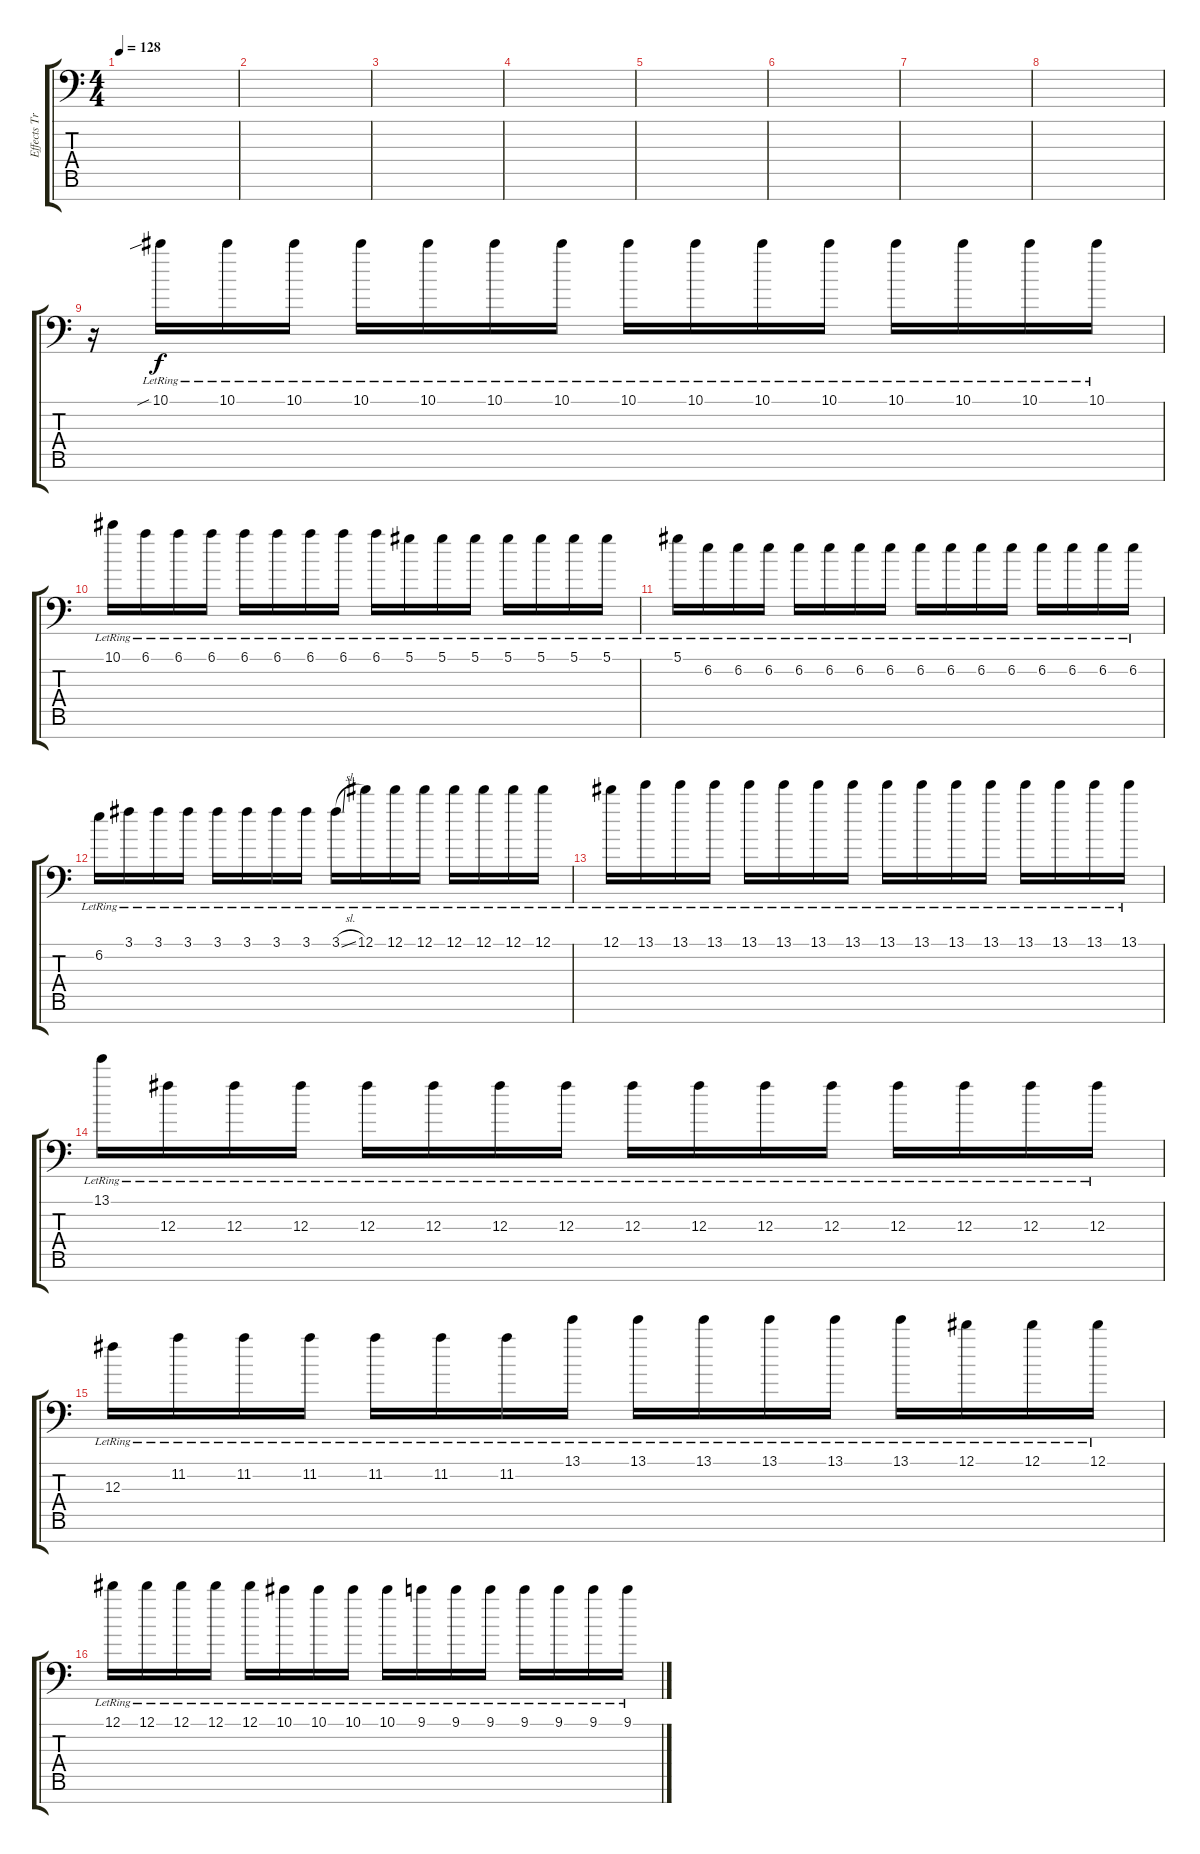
\track ("Effects Track" "Effects Tr") {instrument distortionguitar}
\staff {score tabs}
\tuning (Eb4 Bb3 Gb3 Db3 Ab2 Eb2 Ab1) {hide}
\ts (4 4)
\tempo 128
\clef f4
\ks c
|
|
|
|
|
|
|
|
r.16{volume 8 instrument electricguitarjazz} 10.1{sib lr}.16 10.1{lr}.16 10.1{lr}.16 10.1{lr}.16 10.1{lr}.16 10.1{lr}.16 10.1{lr}.16 10.1{lr}.16 10.1{lr}.16 10.1{lr}.16 10.1{lr}.16 10.1{lr}.16 10.1{lr}.16 10.1{lr}.16 10.1{lr}.16 |
10.1{lr}.16 6.1{lr}.16 6.1{lr}.16 6.1{lr}.16 6.1{lr}.16 6.1{lr}.16 6.1{lr}.16 6.1{lr}.16 6.1{lr}.16 5.1{lr}.16 5.1{lr}.16 5.1{lr}.16 5.1{lr}.16 5.1{lr}.16 5.1{lr}.16 5.1{lr}.16 |
5.1{lr}.16 6.2{lr}.16 6.2{lr}.16 6.2{lr}.16 6.2{lr}.16 6.2{lr}.16 6.2{lr}.16 6.2{lr}.16 6.2{lr}.16 6.2{lr}.16 6.2{lr}.16 6.2{lr}.16 6.2{lr}.16 6.2{lr}.16 6.2{lr}.16 6.2{lr}.16 |
6.2{lr}.16 3.1{lr}.16 3.1{lr}.16 3.1{lr}.16 3.1{lr}.16 3.1{lr}.16 3.1{lr}.16 3.1{lr}.16 3.1{sl lr}.16 12.1{lr}.16 12.1{lr}.16 12.1{lr}.16 12.1{lr}.16 12.1{lr}.16 12.1{lr}.16 12.1{lr}.16 |
12.1{lr}.16 13.1{lr}.16 13.1{lr}.16 13.1{lr}.16 13.1{lr}.16 13.1{lr}.16 13.1{lr}.16 13.1{lr}.16 13.1{lr}.16 13.1{lr}.16 13.1{lr}.16 13.1{lr}.16 13.1{lr}.16 13.1{lr}.16 13.1{lr}.16 13.1{lr}.16 |
13.1{lr}.16 12.3{lr}.16 12.3{lr}.16 12.3{lr}.16 12.3{lr}.16 12.3{lr}.16 12.3{lr}.16 12.3{lr}.16 12.3{lr}.16 12.3{lr}.16 12.3{lr}.16 12.3{lr}.16 12.3{lr}.16 12.3{lr}.16 12.3{lr}.16 12.3{lr}.16 |
12.3{lr}.16 11.2{lr}.16 11.2{lr}.16 11.2{lr}.16 11.2{lr}.16 11.2{lr}.16 11.2{lr}.16 13.1{lr}.16 13.1{lr}.16 13.1{lr}.16 13.1{lr}.16 13.1{lr}.16 13.1{lr}.16 12.1{lr}.16 12.1{lr}.16 12.1{lr}.16 |
12.1{lr}.16 12.1{lr}.16 12.1{lr}.16 12.1{lr}.16 12.1{lr}.16 10.1{lr}.16 10.1{lr}.16 10.1{lr}.16 10.1{lr}.16 9.1{lr}.16 9.1{lr}.16 9.1{lr}.16 9.1{lr}.16 9.1{lr}.16 9.1{lr}.16 9.1{lr}.16
